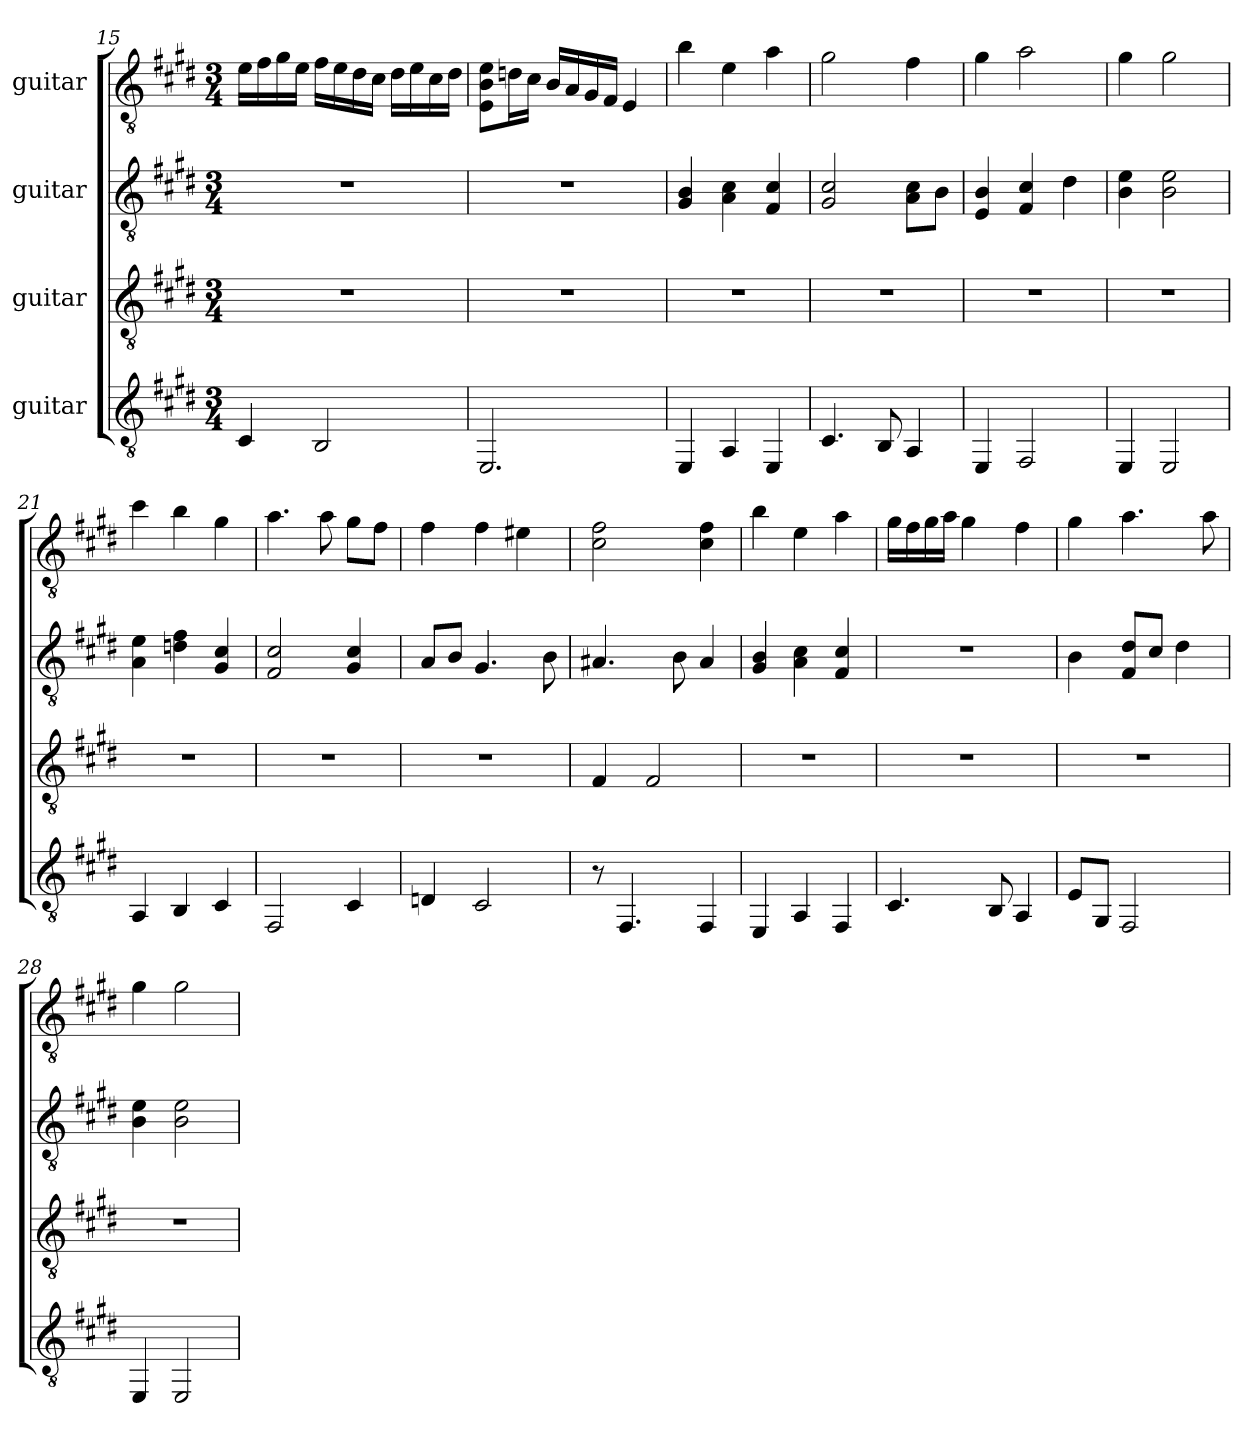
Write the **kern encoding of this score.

**kern	**kern	**kern	**kern
*part4	*part3	*part2	*part1
*staff4	*staff3	*staff2	*staff1
*I"guitar	*I"guitar	*I"guitar	*I"guitar
*clefGv2	*clefGv2	*clefGv2	*clefGv2
*k[f#c#g#d#]	*k[f#c#g#d#]	*k[f#c#g#d#]	*k[f#c#g#d#]
*M3/4	*M3/4	*M3/4	*M3/4
=15	=15	=15	=15
4C#/	2.r	2.r	16e\LL
.	.	.	16f#\
.	.	.	16g#\
.	.	.	16e\JJ
2BB/	.	.	16f#\LL
.	.	.	16e\
.	.	.	16d#\
.	.	.	16c#\JJ
.	.	.	16d#\LL
.	.	.	16e\
.	.	.	16c#\
.	.	.	16d#\JJ
=16	=16	=16	=16
2.EE/	2.r	2.r	8E\ 8B\ 8e\L
.	.	.	16dn\L
.	.	.	16c#\JJ
.	.	.	16B/LL
.	.	.	16A/
.	.	.	16G#/
.	.	.	16F#/JJ
.	.	.	4E/
=17	=17	=17	=17
4EE/	2.r	4G#/ 4B/	4b\
4AA/	.	4A\ 4c#\	4e\
4EE/	.	4F#/ 4c#/	4a\
=18	=18	=18	=18
4.C#/	2.r	2G#/ 2c#/	2g#\
8BB/	.	.	.
4AA/	.	8A\ 8c#\L	4f#\
.	.	8B\J	.
=19	=19	=19	=19
4EE/	2.r	4E/ 4B/	4g#\
2FF#/	.	4F#/ 4c#/	2a\
.	.	4d#\	.
=20	=20	=20	=20
4EE/	2.r	4B\ 4e\	4g#\
2EE/	.	2B\ 2e\	2g#\
=21	=21	=21	=21
4AA/	2.r	4A\ 4e\	4cc#\
4BB/	.	4dn\ 4f#\	4b\
4C#/	.	4G#/ 4c#/	4g#\
=22	=22	=22	=22
2FF#/	2.r	2F#/ 2c#/	4.a\
.	.	.	8a\
4C#/	.	4G#/ 4c#/	8g#\L
.	.	.	8f#\J
=23	=23	=23	=23
4Dn/	2.r	8A/L	4f#\
.	.	8B/J	.
2C#/	.	4.G#/	4f#\
.	.	.	4e#X\
.	.	8B\	.
=24	=24	=24	=24
8r	4F#/	4.A#X/	2c#\ 2f#\
4.FF#/	.	.	.
.	2F#/	.	.
.	.	8B\	.
4FF#/	.	4A#/	4c#\ 4f#\
=25	=25	=25	=25
4EE/	2.r	4G#/ 4B/	4b\
4AA/	.	4A\ 4c#\	4e\
4FF#/	.	4F#/ 4c#/	4a\
=26	=26	=26	=26
4.C#/	2.r	2.r	16g#\LL
.	.	.	16f#\
.	.	.	16g#\
.	.	.	16a\JJ
.	.	.	4g#\
8BB/	.	.	.
4AA/	.	.	4f#\
=27	=27	=27	=27
8E/L	2.r	4B\	4g#\
8GG#/J	.	.	.
2FF#/	.	8F#/ 8d#/L	4.a\
.	.	8c#/J	.
.	.	4d#\	.
.	.	.	8a\
=28	=28	=28	=28
4EE/	2.r	4B\ 4e\	4g#\
2EE/	.	2B\ 2e\	2g#\
=	=	=	=
*-	*-	*-	*-
